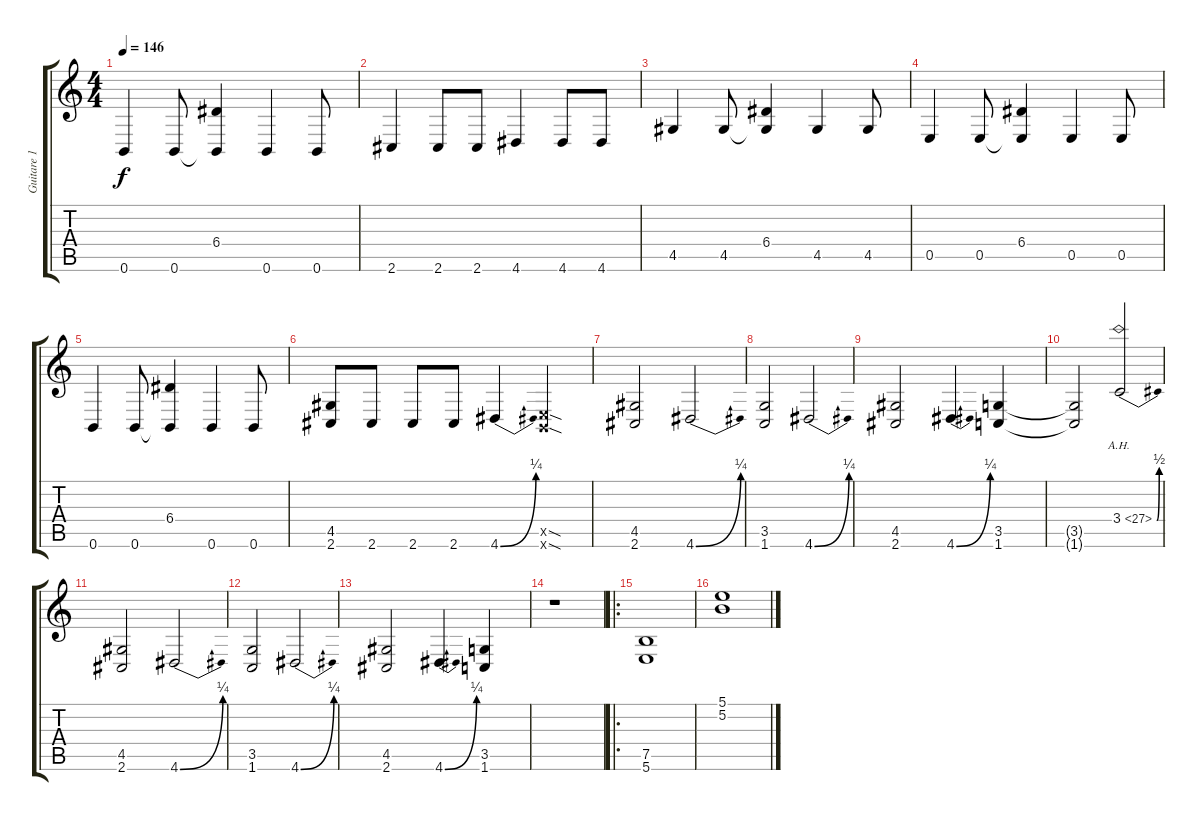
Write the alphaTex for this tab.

\track ("Guitare 1" "Guitare 1") {instrument distortionguitar}
\staff {score tabs}
\tuning (B3 Gb3 D3 A2 E2 B1) {hide}
\ts (4 4)
\tempo 146
\clef g2
\ks c
0.6.4{dy f} 0.6.8 (6.4 0.6{t}).4 0.6.4 0.6.8 |
2.6.4 2.6.8 2.6.8 4.6.4 4.6.8 4.6.8 |
4.5.4 4.5.8 (6.4 4.5{t}).4 4.5.4 4.5.8 |
0.5.4 0.5.8 (6.4 0.5{t}).4 0.5.4 0.5.8 |
0.6.4 0.6.8 (6.4 0.6{t}).4 0.6.4 0.6.8 |
(4.5 2.6).8 2.6.8 2.6.8 2.6.8 4.6{be (bend 0 0 60 1)}.4 (0.5{sod x} 0.6{sod x}).4 |
(4.5 2.6).2 4.6{be (bend 0 0 60 1)}.2 |
(3.5 1.6).2 4.6{be (bend 0 0 60 1)}.2 |
(4.5 2.6).2 4.6{be (bend 0 0 60 1)}.4 (3.5 1.6).4 |
(3.5{t} 1.6{t}).2 3.4{be (bend 0 0 60 2) ah 24}.2 |
(4.5 2.6).2 4.6{be (bend 0 0 60 1)}.2 |
(3.5 1.6).2 4.6{be (bend 0 0 60 1)}.2 |
(4.5 2.6).2 4.6{be (bend 0 0 60 1)}.4 (3.5 1.6).4 |
r.1 |
\ro
(7.5 5.6).1 |
(5.1 5.2).1
